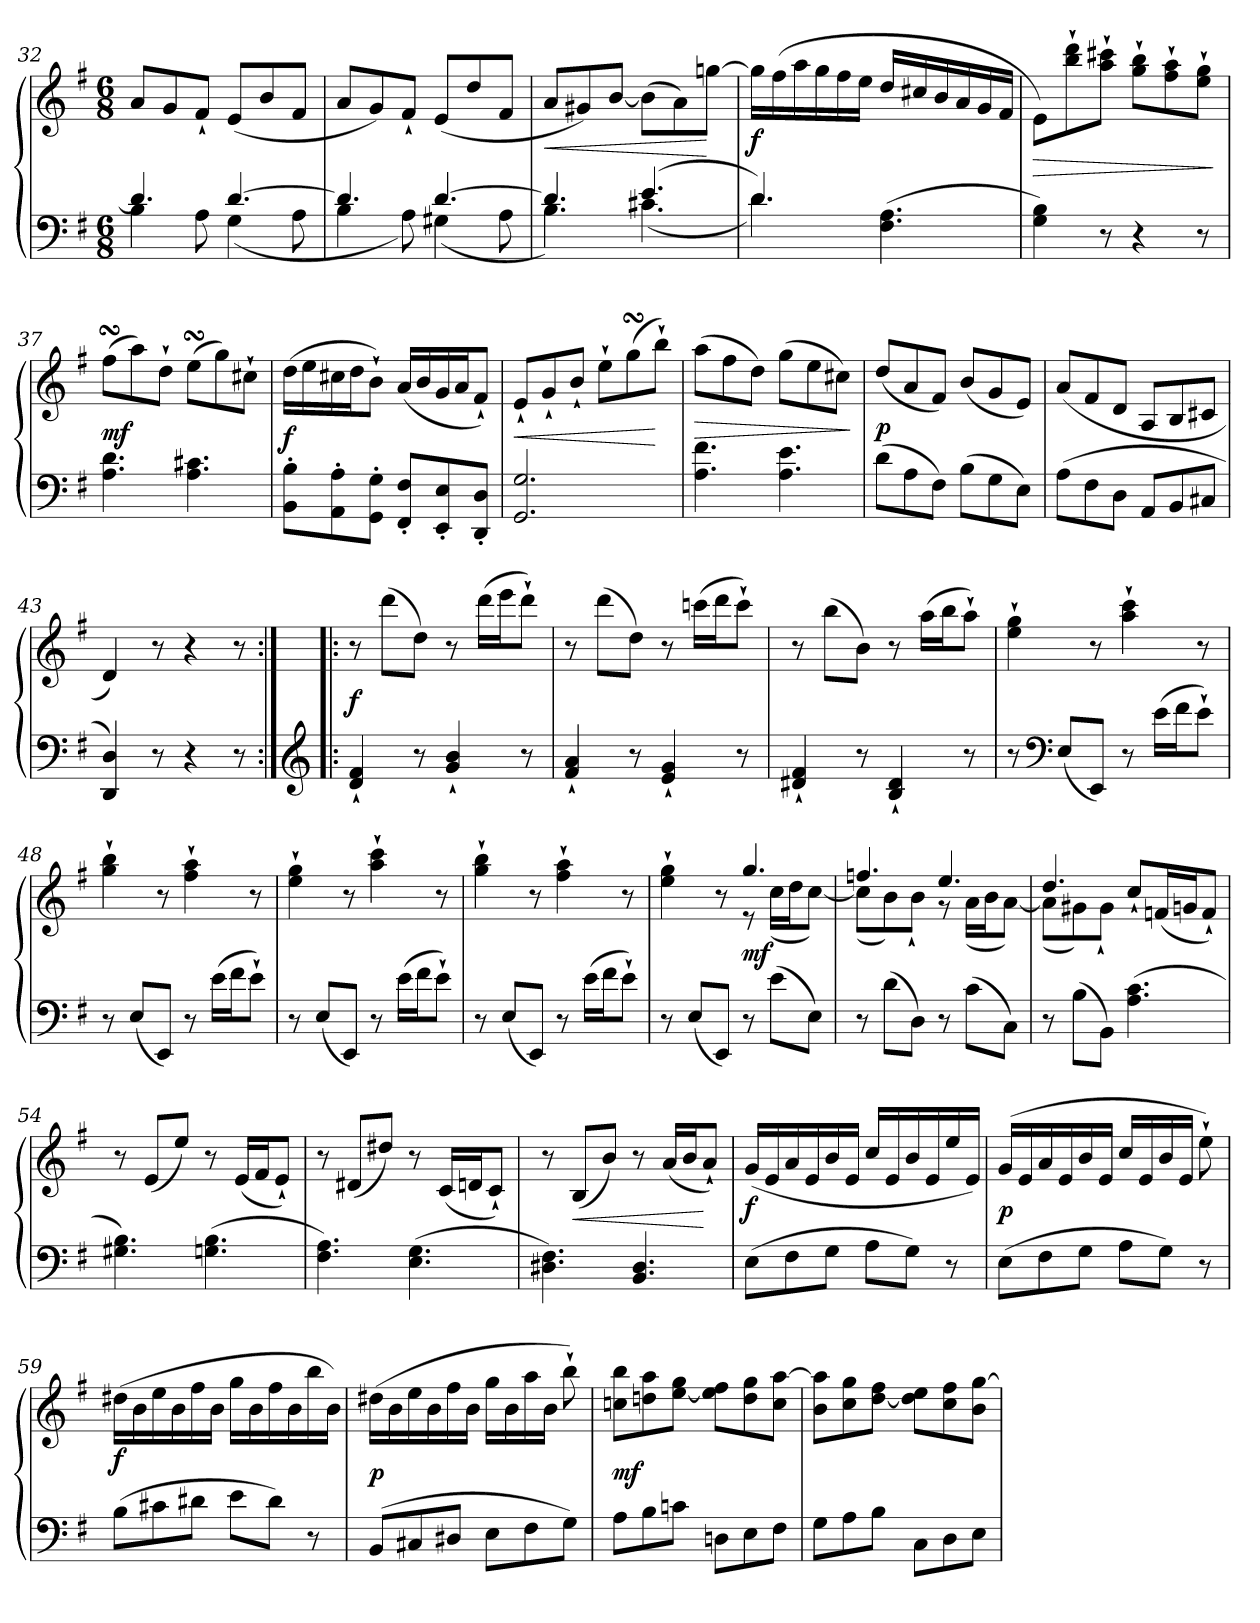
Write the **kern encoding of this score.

**kern	**kern	**dynam
*part1	*part1	*part1
*staff2	*staff1	*staff1/2
!!LO:LB:g=z
*clefF4	*clefG2	*
*k[f#]	*k[f#]	*
*G:	*G:	*
*M6/8	*M6/8	*
=32	=32	=32
*^	*	*
4.d]	4B	8aL	.
.	.	8g	.
.	8A	8f#`J	.
[4.d	(4G	(8eL	.
.	.	8b	.
.	8A	8f#J	.
=33	=33	=33	=33
4.d]	4B	8aL	.
.	.	8g)	.
.	8A)	8f#`J	.
[4.d	(4G#X	(8eL	.
.	.	8dd	.
.	8A	8f#J	.
=34	=34	=34	=34
4.d]	4.B)	8aL	<
.	.	8g#X)	.
.	.	[8bJ	.
(4.e	(4.c#X	(8bL]	.
.	.	8a)	.
.	.	[8ggnJ	[
=35	=35	=35	=35
4.d)	4.d)	16ggLL]	f
.	.	(16ff#	.
.	.	16aa	.
.	.	16gg	.
.	.	16ff#	.
.	.	16eeJJ	.
4.ryy	(4.F# 4.A	16ddLL	.
.	.	16cc#X	.
.	.	16b	.
.	.	16a	.
.	.	16g	.
.	.	16f#JJ	.
*v	*v	*	*
=36	=36	=36
4G 4B)	8eL)	>
.	8bb` 8ddd`	.
8r	8aa` 8ccc#X`J	.
4r	8gg` 8bb`L	.
.	8ff#` 8aa`	.
8r	8ee` 8gg`J	.
.	.	]
=37	=37	=37
4.A 4.d	(8ff#sSsSL	mf
.	8aa)	.
.	8dd`J	.
4.A 4.c#X	(8eesSSSL	.
.	8gg)	.
.	8cc#X`J	.
!!LO:LB:g=z
=38	=38	=38
8BB' 8B'L	(16ddLL	f
.	16ee	.
8AA' 8A'	16cc#X	.
.	16ddJ	.
8GG' 8G'J	8b`J)	.
8FF#' 8F#'L	(16aLL	.
.	16b	.
8EE' 8E'	16g	.
.	16aJ	.
8DD' 8D'J	8f#`J)	.
=39	=39	=39
2.GG 2.G	8e`L	<
.	8g`	.
.	8b`J	.
.	8ee`L	.
.	(8ggsSSs	.
.	8bb`J)	[
=40	=40	=40
4.A 4.f#	(8aaL	>
.	8ff#	.
.	8ddJ)	.
4.A 4.e	(8ggL	.
.	8ee	.
.	8cc#XJ)	.
.	.	]
=41	=41	=41
(8dL	(8ddL	p
8A	8a	.
8F#J)	8f#J)	.
(8BL	(8bL	.
8G	8g	.
8EJ)	8eJ)	.
=42	=42	=42
(8AL	(8aL	.
8F#	8f#	.
8DJ	8dJ	.
8AAL	8AL	.
8BB	8B	.
8C#XJ	8c#XJ	.
=43	=43	=43
4DD 4D)	4d)	.
8r	8r	.
4r	4r	.
8r	8r	.
!!LO:LB:g=z
=44:|!|:	=44:|!|:	=44:|!|:
*clefG2	*	*
4d` 4f#`	8r	f
.	(8dddL	.
8r	8ddJ)	.
4g` 4b`	8r	.
.	(16dddLL	.
.	16eeeJ	.
8r	8ddd`J)	.
=45	=45	=45
4f#` 4a`	8r	.
.	(8dddL	.
8r	8ddJ)	.
4e` 4g`	8r	.
.	(16cccnLL	.
.	16dddJ	.
8r	8ccc`J)	.
=46	=46	=46
4d#X` 4f#`	8r	.
.	(8bbL	.
8r	8bJ)	.
4B` 4d#`	8r	.
.	(16aaLL	.
.	16bbJ	.
8r	8aa`J)	.
=47	=47	=47
8r	4ee` 4gg`	.
*clefF4	*	*
(8EL	.	.
8EEJ)	8r	.
8r	4aa` 4ccc`	.
(16eLL	.	.
16f#J	.	.
8e`J)	8r	.
=48	=48	=48
8r	4gg` 4bb`	.
(8EL	.	.
8EEJ)	8r	.
8r	4ff#` 4aa`	.
(16eLL	.	.
16f#J	.	.
8e`J)	8r	.
=49	=49	=49
8r	4ee` 4gg`	.
(8EL	.	.
8EEJ)	8r	.
8r	4aa` 4ccc`	.
(16eLL	.	.
16f#J	.	.
8e`J)	8r	.
!!LO:LB:g=z
=50	=50	=50
8r	4gg` 4bb`	.
(8EL	.	.
8EEJ)	8r	.
8r	4ff#` 4aa`	.
(16eLL	.	.
16f#J	.	.
8e`J)	8r	.
=51	=51	=51
*	*^	*
8r	4.ryy	4ee` 4gg`	.
(8EL	.	.	.
8EEJ)	.	8r	.
8r	4.gg	8re	mf
(8eL	.	(16ccLL	.
.	.	16ddJ	.
8EJ)	.	[8ccJ)	.
=52	=52	=52	=52
8r	4.ffn	(8ccL]	.
(8dL	.	8b)	.
8DJ)	.	8b`J	.
8r	4.ee	8rg	.
(8cL	.	(16aLL	.
.	.	16bJ	.
8CJ)	.	[8aJ)	.
=53	=53	=53	=53
8r	4.dd	(8aL]	.
(8BL	.	8g#X)	.
8BBJ)	.	8g#`J	.
(4.A 4.c	8cc`>L	4.ryy	.
.	(16fnL	.	.
.	16gnJ	.	.
.	8f`J)	.	.
*	*v	*v	*
=54	=54	=54
4.G#X 4.B)	8r	.
.	(8eL	.
.	8eeJ)	.
(4.Gn 4.B	8r	.
.	(16eLL	.
.	16f#J	.
.	8e`J)	.
=55	=55	=55
4.F# 4.A)	8r	.
.	(8d#XL	.
.	8dd#XJ)	.
(4.E 4.G	8r	.
.	(16cLL	.
.	16dnJ	.
.	8c`J)	.
!!LO:LB:g=z
=56	=56	=56
4.D#X 4.F#)	8r	.
.	(8BL	<
.	8bJ)	.
4.BB 4.D#	8r	.
.	(16aLL	.
.	16bJ	.
.	8a`J)	[
=57	=57	=57
(8EL	(16gLL	f
.	16e	.
8F#	16a	.
.	16e	.
8GJ	16b	.
.	16eJJ	.
8AL	16ccLL	.
.	16e	.
8GJ)	16b	.
.	16e	.
8r	16ee	.
.	16eJJ)	.
=58	=58	=58
(8EL	(16gLL	p
.	16e	.
8F#	16a	.
.	16e	.
8GJ	16b	.
.	16eJJ	.
8AL	16ccLL	.
.	16e	.
8GJ)	16b	.
.	16eJJ	.
8r	8ee`)	.
=59	=59	=59
(8BL	(16dd#XLL	f
.	16b	.
8c#X	16ee	.
.	16b	.
8d#XJ	16ff#	.
.	16bJJ	.
8eL	16ggLL	.
.	16b	.
8d#J)	16ff#	.
.	16b	.
8r	16bb	.
.	16bJJ)	.
=60	=60	=60
(8BBL	(16dd#XLL	p
.	16b	.
8C#X	16ee	.
.	16b	.
8D#XJ	16ff#	.
.	16bJJ	.
8EL	16ggLL	.
.	16b	.
8F#	16aa	.
.	16bJJ	.
8GJ)	8bb`)	.
!!LO:LB:g=z
=61	=61	=61
8AL	8ccn 8bbL	mf
8B	8ddn 8aa	.
8cnJ	[8ee 8ggJ	.
8DnL	8ee] 8ff#L	.
8E	8dd 8gg	.
8F#J	8cc [8aaJ	.
=62	=62	=62
8GL	8b 8aa]L	.
8A	8cc 8gg	.
8BJ	[8dd 8ff#J	.
8CL	8dd] 8eeL	.
8D	8cc 8ff#	.
8EJ	8b [8ggJ	.
=	=	=
*-	*-	*-
